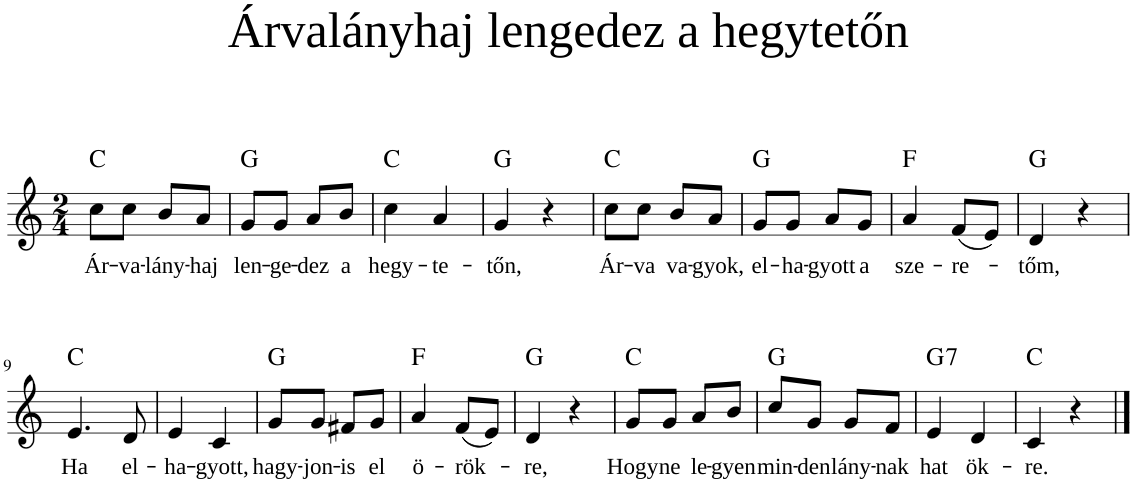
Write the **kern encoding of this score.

**kern	**text	**harte
*part1	*part1	*part1
*staff1	*staff1	*
*I"Piano	*	*
*I'Pno	*	*
*clefG2	*	*
*k[]	*	*
*M2/4	*	*
=1	=1	=1
!	!LO:LY:b	!LO:H:kt=N.C.
8cc\L	Ár-	N
!	!LO:LY:b	!
8cc\J	-va-	.
!	!LO:LY:b	!
8b/L	-lány-	.
!	!LO:LY:b	!
8a/J	-haj	.
=2	=2	=2
!	!LO:LY:b	!LO:H:kt=N.C.
8g/L	len-	N
!	!LO:LY:b	!
8g/J	-ge-	.
!	!LO:LY:b	!
8a/L	-dez	.
!	!LO:LY:b	!
8b/J	a	.
=3	=3	=3
!	!LO:LY:b	!LO:H:kt=N.C.
4cc\	hegy-	N
!	!LO:LY:b	!
4a/	-te-	.
=4	=4	=4
!	!LO:LY:b	!LO:H:kt=N.C.
4g/	-tőn,	N
4r	.	.
=5	=5	=5
!	!LO:LY:b	!LO:H:kt=N.C.
8cc\L	Ár-	N
!	!LO:LY:b	!
8cc\J	-va	.
!	!LO:LY:b	!
8b/L	va-	.
!	!LO:LY:b	!
8a/J	-gyok,	.
=6	=6	=6
!	!LO:LY:b	!LO:H:kt=N.C.
8g/L	el-	N
!	!LO:LY:b	!
8g/J	-ha-	.
!	!LO:LY:b	!
8a/L	-gyott	.
!	!LO:LY:b	!
8g/J	a	.
=7	=7	=7
!	!LO:LY:b	!LO:H:kt=N.C.
4a/	sze-	N
!	!LO:LY:b	!
(8f/L	-re-	.
8e/J)	.	.
=8	=8	=8
!	!LO:LY:b	!LO:H:kt=N.C.
4d/	-tőm,	N
4r	.	.
!!LO:LB:g=z
=9	=9	=9
!	!LO:LY:b	!LO:H:kt=N.C.
4.e/	Ha	N
!	!LO:LY:b	!
8d/	el-	.
=10	=10	=10
!	!LO:LY:b	!
4e/	-ha-	.
!	!LO:LY:b	!
4c/	-gyott,	.
=11	=11	=11
!	!LO:LY:b	!LO:H:kt=N.C.
8g/L	hagy-	N
!	!LO:LY:b	!
8g/J	-jon-	.
!	!LO:LY:b	!
8f#X/L	-is	.
!	!LO:LY:b	!
8g/J	el	.
=12	=12	=12
!	!LO:LY:b	!LO:H:kt=N.C.
4a/	ö-	N
!	!LO:LY:b	!
(8f/L	-rök-	.
8e/J)	.	.
=13	=13	=13
!	!LO:LY:b	!LO:H:kt=N.C.
4d/	-re,	N
4r	.	.
=14	=14	=14
!	!LO:LY:b	!LO:H:kt=N.C.
8g/L	Hogy	N
!	!LO:LY:b	!
8g/J	ne	.
!	!LO:LY:b	!
8a/L	le-	.
!	!LO:LY:b	!
8b/J	-gyen	.
=15	=15	=15
!	!LO:LY:b	!LO:H:kt=N.C.
8cc/L	min-	N
!	!LO:LY:b	!
8g/J	-den	.
!	!LO:LY:b	!
8g/L	lány-	.
!	!LO:LY:b	!
8f/J	-nak	.
=16	=16	=16
!	!LO:LY:b	!LO:H:kt=7
4e/	hat	G:7
!	!LO:LY:b	!
4d/	ök-	.
=17	=17	=17
!	!LO:LY:b	!LO:H:kt=N.C.
4c/	-re.	N
4r	.	.
==	==	==
*-	*-	*-
